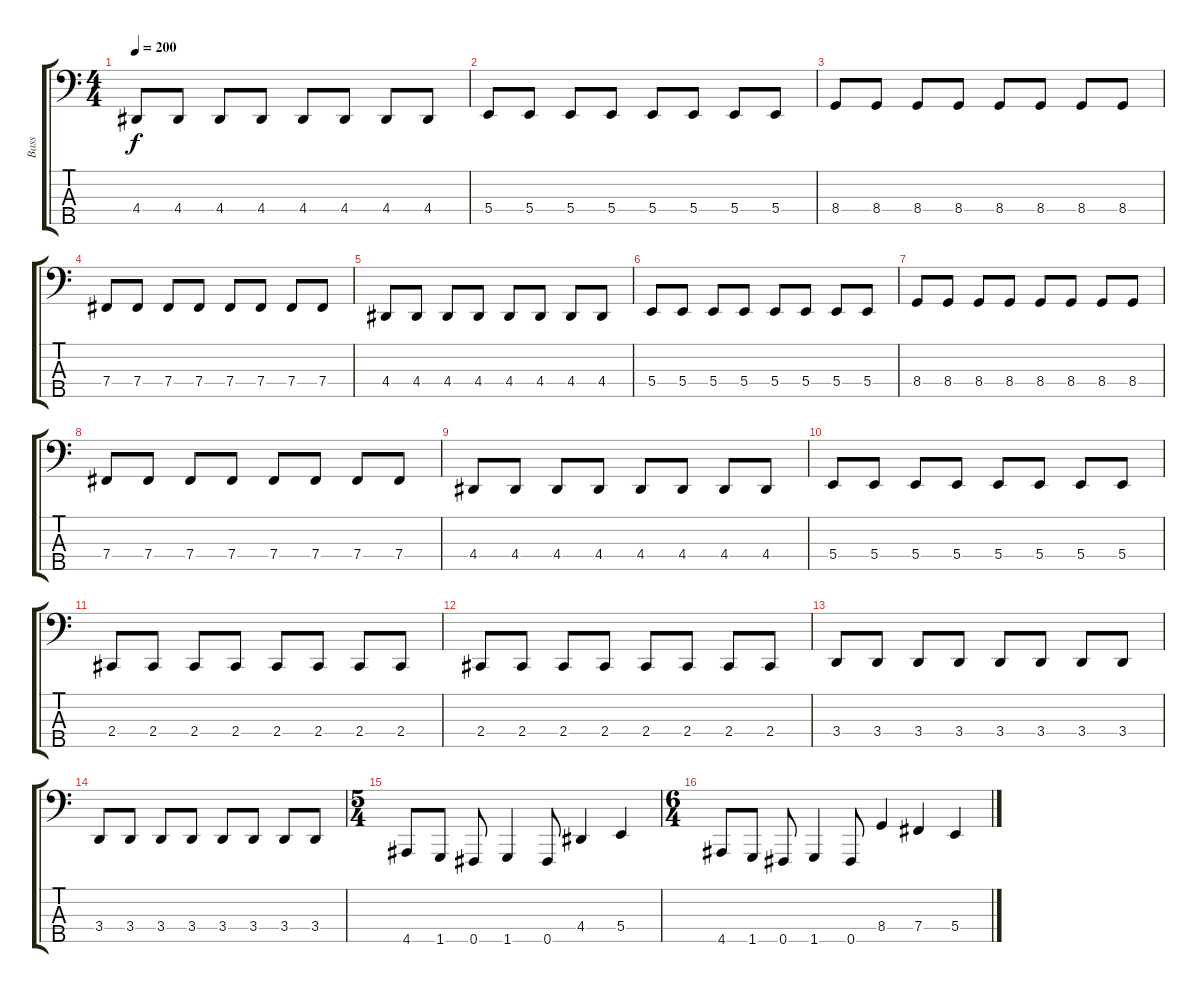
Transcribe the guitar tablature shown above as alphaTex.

\track ("Bass" "Bass") {instrument electricbasspick}
\staff {score tabs}
\tuning (E2 B1 Gb1 B0 Gb0) {hide}
\ts (4 4)
\tempo 200
\clef f4
\ks c
4.4.8{dy f} 4.4.8 4.4.8 4.4.8 4.4.8 4.4.8 4.4.8 4.4.8 |
5.4.8 5.4.8 5.4.8 5.4.8 5.4.8 5.4.8 5.4.8 5.4.8 |
8.4.8 8.4.8 8.4.8 8.4.8 8.4.8 8.4.8 8.4.8 8.4.8 |
7.4.8 7.4.8 7.4.8 7.4.8 7.4.8 7.4.8 7.4.8 7.4.8 |
4.4.8 4.4.8 4.4.8 4.4.8 4.4.8 4.4.8 4.4.8 4.4.8 |
5.4.8 5.4.8 5.4.8 5.4.8 5.4.8 5.4.8 5.4.8 5.4.8 |
8.4.8 8.4.8 8.4.8 8.4.8 8.4.8 8.4.8 8.4.8 8.4.8 |
7.4.8 7.4.8 7.4.8 7.4.8 7.4.8 7.4.8 7.4.8 7.4.8 |
4.4.8 4.4.8 4.4.8 4.4.8 4.4.8 4.4.8 4.4.8 4.4.8 |
5.4.8 5.4.8 5.4.8 5.4.8 5.4.8 5.4.8 5.4.8 5.4.8 |
2.4.8 2.4.8 2.4.8 2.4.8 2.4.8 2.4.8 2.4.8 2.4.8 |
2.4.8 2.4.8 2.4.8 2.4.8 2.4.8 2.4.8 2.4.8 2.4.8 |
3.4.8 3.4.8 3.4.8 3.4.8 3.4.8 3.4.8 3.4.8 3.4.8 |
3.4.8 3.4.8 3.4.8 3.4.8 3.4.8 3.4.8 3.4.8 3.4.8 |
\ts (5 4)
4.5.8 1.5.8 0.5.8 1.5.4 0.5.8 4.4.4 5.4.4 |
\ts (6 4)
4.5.8 1.5.8 0.5.8 1.5.4 0.5.8 8.4.4 7.4.4 5.4.4
